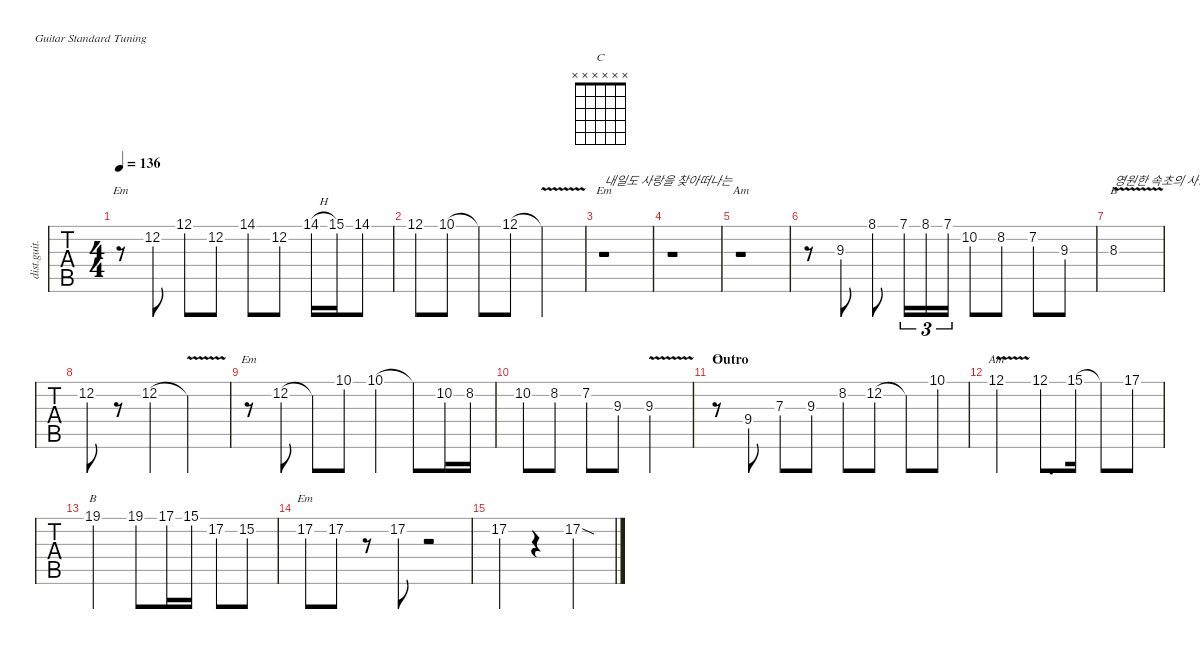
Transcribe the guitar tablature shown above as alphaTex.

\defaultSystemsLayout 4
\hideDynamics
\bracketExtendMode nobrackets
\track ("Distortion Guitar" "dist.guit.") {mute instrument distortionguitar}
\staff {tabs}
\tuning (E4 B3 G3 D3 A2 E2)
\chord ("Em" x x x x x x)
\chord ("Am" x x x x x x)
\chord ("B" x x 8 x x x) {firstfret 8 showdiagram false showfingering false}
\chord ("C" x x x x x x)
\chord ("Am" 12 x x x x x) {firstfret 12 showdiagram false showfingering false}
\chord ("B" 19 x x x x x) {firstfret 19 showdiagram false showfingering false}
\chord ("Em" x 17 x x x x) {firstfret 17 showdiagram false showfingering false}
\ts (4 4)
\tempo 136
\clef g2
\ks c
r.8{ch "Em" dy mf} 12.2.8 12.1.8 12.2.8 14.1{acc #}.8 12.2.8 14.1{h acc #}.16 15.1.16 14.1{acc #}.8 |
12.1.8 10.1.8 10.1{t}.8 12.1.8 12.1{v t}.2 |
r.1{ch "Em" txt "내일도 사랑을 찾아떠나는"} |
r.1 |
r.1{ch "Am"} |
r.8 9.3.8 8.1.8 7.1.16{tu (3 2)} 8.1.16{tu (3 2)} 7.1.16{tu (3 2)} 10.2.8 8.2.8 7.2{acc #}.8 9.3.8 |
8.3{v acc #}.1{ch "B" txt "영원한 속초의 사랑"} |
12.2{st}.8 r.8 12.2.4 12.2{v t}.2 |
r.8{ch "Em"} 12.2.8 12.2{t}.8 10.1.8 10.1.4 10.1{t}.8 10.2.16 8.2.16 |
10.2.8 8.2.8 7.2{acc #}.8 9.3.8 9.3{v}.2 |
\section ("" "Outro")
r.8{ch "C"} 9.4.8 7.3.8 9.3.8 8.2.8 12.2.8 12.2{t}.8 10.1.8 |
12.1{v}.2{ch "Am"} 12.1.8{d} 15.1.16 15.1{t}.8 17.1.8 |
19.1.2{ch "B"} 19.1.8 17.1.16 15.1.16 17.2.8 15.2.8 |
17.2.8{ch "Em"} 17.2.8 r.8 17.2.8 r.2 |
17.2.4 r.4 17.2{sod}.2
